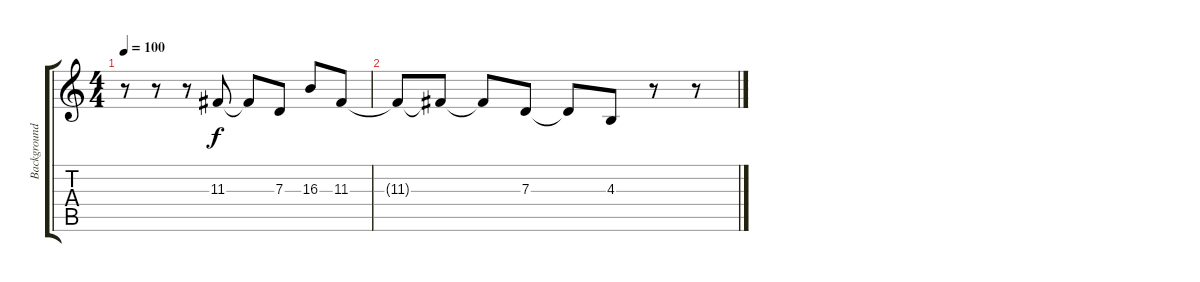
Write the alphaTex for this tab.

\track ("Background Vocals" "Background") {instrument violin}
\staff {score tabs}
\tuning (E4 B3 G3 D3 A2 E2) {hide}
\ts (4 4)
\tempo 100
\clef g2
\ks c
r.8{dy f} r.8 r.8 11.3.8 11.3{t}.8 7.3.8 16.3.8 11.3.8 |
11.3{t}.8 11.3{t}.8 11.3{t}.8 7.3.8 7.3{t}.8 4.3.8 r.8 r.8
